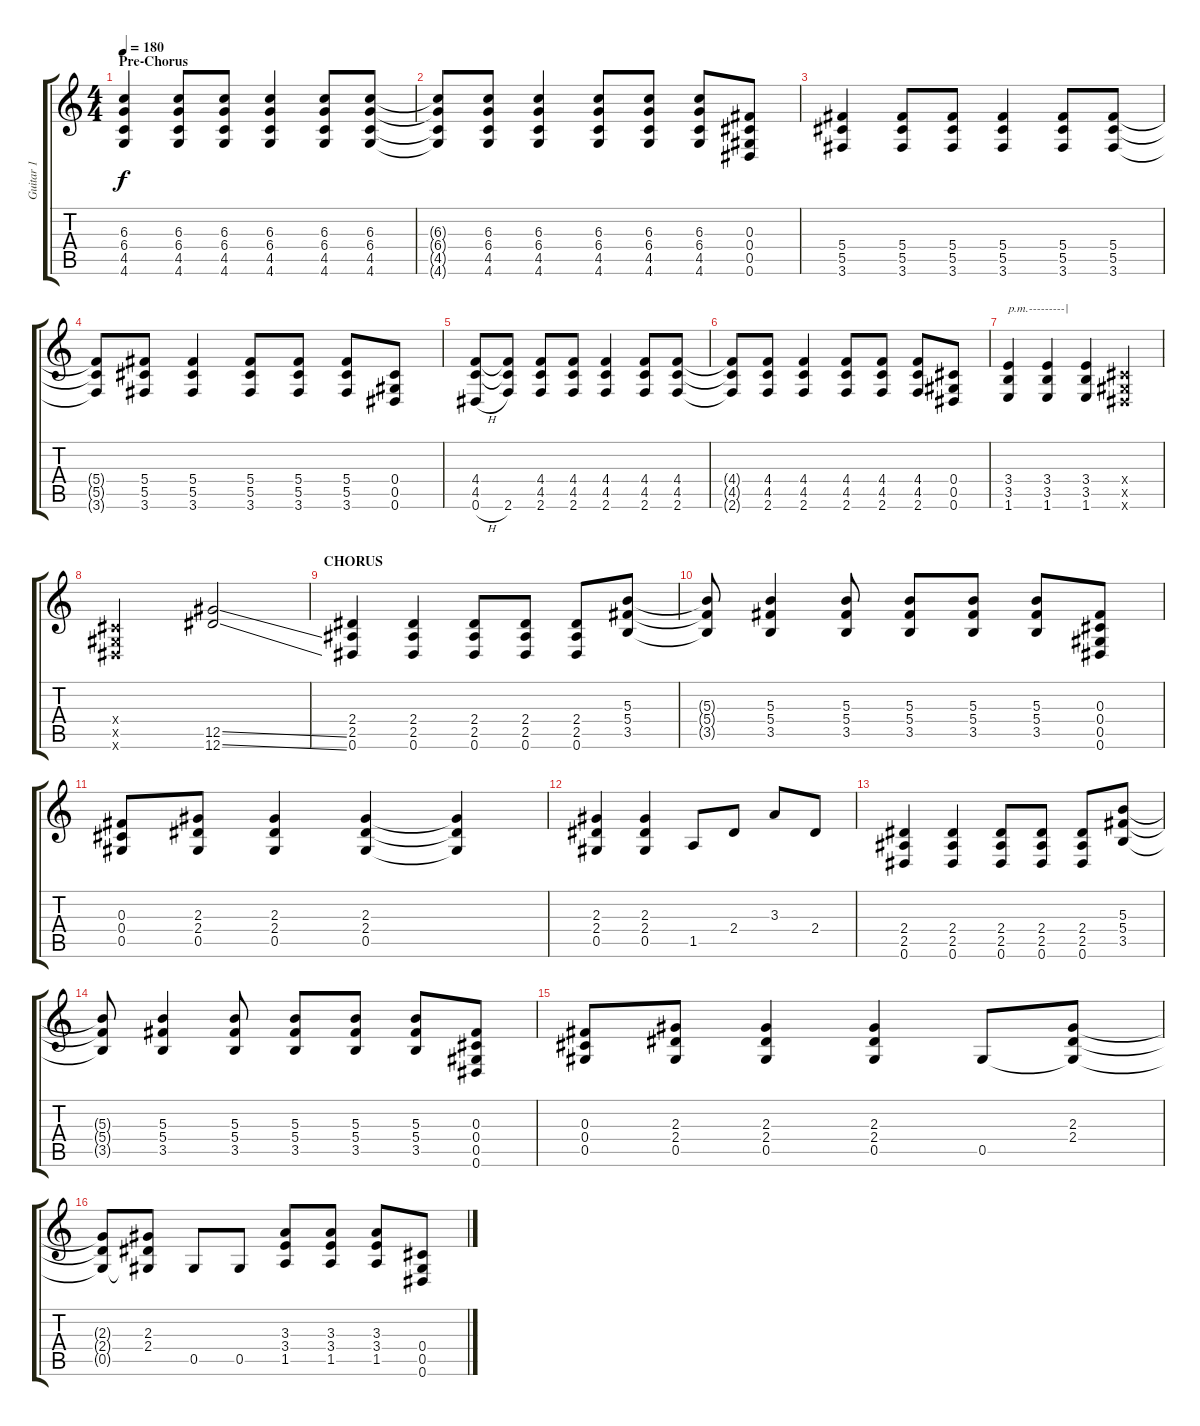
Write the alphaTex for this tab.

\track ("Guitar 1" "Guitar 1") {instrument distortionguitar}
\staff {score tabs}
\tuning (Eb4 Bb3 Gb3 Db3 Ab2 Eb2) {hide}
\ts (4 4)
\section ("" "Pre-Chorus")
\tempo 180
\clef g2
\ks c
(6.3 6.4 4.5 4.6).4{dy f} (6.3 6.4 4.5 4.6).8 (6.3 6.4 4.5 4.6).8 (6.3 6.4 4.5 4.6).4 (6.3 6.4 4.5 4.6).8 (6.3 6.4 4.5 4.6).8 |
(6.3{t} 6.4{t} 4.5{t} 4.6{t}).8 (6.3 6.4 4.5 4.6).8 (6.3 6.4 4.5 4.6).4 (6.3 6.4 4.5 4.6).8 (6.3 6.4 4.5 4.6).8 (6.3 6.4 4.5 4.6).8 (0.3 0.4 0.5 0.6).8 |
(5.4 5.5 3.6).4 (5.4 5.5 3.6).8 (5.4 5.5 3.6).8 (5.4 5.5 3.6).4 (5.4 5.5 3.6).8 (5.4 5.5 3.6).8 |
(5.4{t} 5.5{t} 3.6{t}).8 (5.4 5.5 3.6).8 (5.4 5.5 3.6).4 (5.4 5.5 3.6).8 (5.4 5.5 3.6).8 (5.4 5.5 3.6).8 (0.4 0.5 0.6).8 |
(4.4 4.5 0.6{h}).8 (4.4{t} 4.5{t} 2.6).8 (4.4 4.5 2.6).8 (4.4 4.5 2.6).8 (4.4 4.5 2.6).4 (4.4 4.5 2.6).8 (4.4 4.5 2.6).8 |
(4.4{t} 4.5{t} 2.6{t}).8 (4.4 4.5 2.6).8 (4.4 4.5 2.6).4 (4.4 4.5 2.6).8 (4.4 4.5 2.6).8 (4.4 4.5 2.6).8 (0.4 0.5 0.6).8 |
(3.4 3.5 1.6).4{txt "p.m.---------|"} (3.4 3.5 1.6).4 (3.4 3.5 1.6).4 (0.4{x} 0.5{x} 0.6{x}).4 |
(0.4{x} 0.5{x} 0.6{x}).2 (12.5{ss} 12.6{ss}).2 |
\section ("" "CHORUS")
(2.4 2.5 0.6).4 (2.4 2.5 0.6).4 (2.4 2.5 0.6).8 (2.4 2.5 0.6).8 (2.4 2.5 0.6).8 (5.3 5.4 3.5).8 |
(5.3{t} 5.4{t} 3.5{t}).8 (5.3 5.4 3.5).4 (5.3 5.4 3.5).8 (5.3 5.4 3.5).8 (5.3 5.4 3.5).8 (5.3 5.4 3.5).8 (0.3 0.4 0.5 0.6).8 |
(0.3 0.4 0.5).8 (2.3 2.4 0.5).8 (2.3 2.4 0.5).4 (2.3 2.4 0.5).4 (2.3{t} 2.4{t} 0.5{t}).4 |
(2.3 2.4 0.5).4 (2.3 2.4 0.5).4 1.5.8 2.4.8 3.3.8 2.4.8 |
(2.4 2.5 0.6).4 (2.4 2.5 0.6).4 (2.4 2.5 0.6).8 (2.4 2.5 0.6).8 (2.4 2.5 0.6).8 (5.3 5.4 3.5).8 |
(5.3{t} 5.4{t} 3.5{t}).8 (5.3 5.4 3.5).4 (5.3 5.4 3.5).8 (5.3 5.4 3.5).8 (5.3 5.4 3.5).8 (5.3 5.4 3.5).8 (0.3 0.4 0.5 0.6).8 |
(0.3 0.4 0.5).8 (2.3 2.4 0.5).8 (2.3 2.4 0.5).4 (2.3 2.4 0.5).4 0.5.8 (2.3 2.4 0.5{t}).8 |
(2.3{t} 2.4{t} 0.5{t}).8 (2.3 2.4 0.5{t}).8 0.5.8 0.5.8 (3.3 3.4 1.5).8 (3.3 3.4 1.5).8 (3.3 3.4 1.5).8 (0.4 0.5 0.6).8
